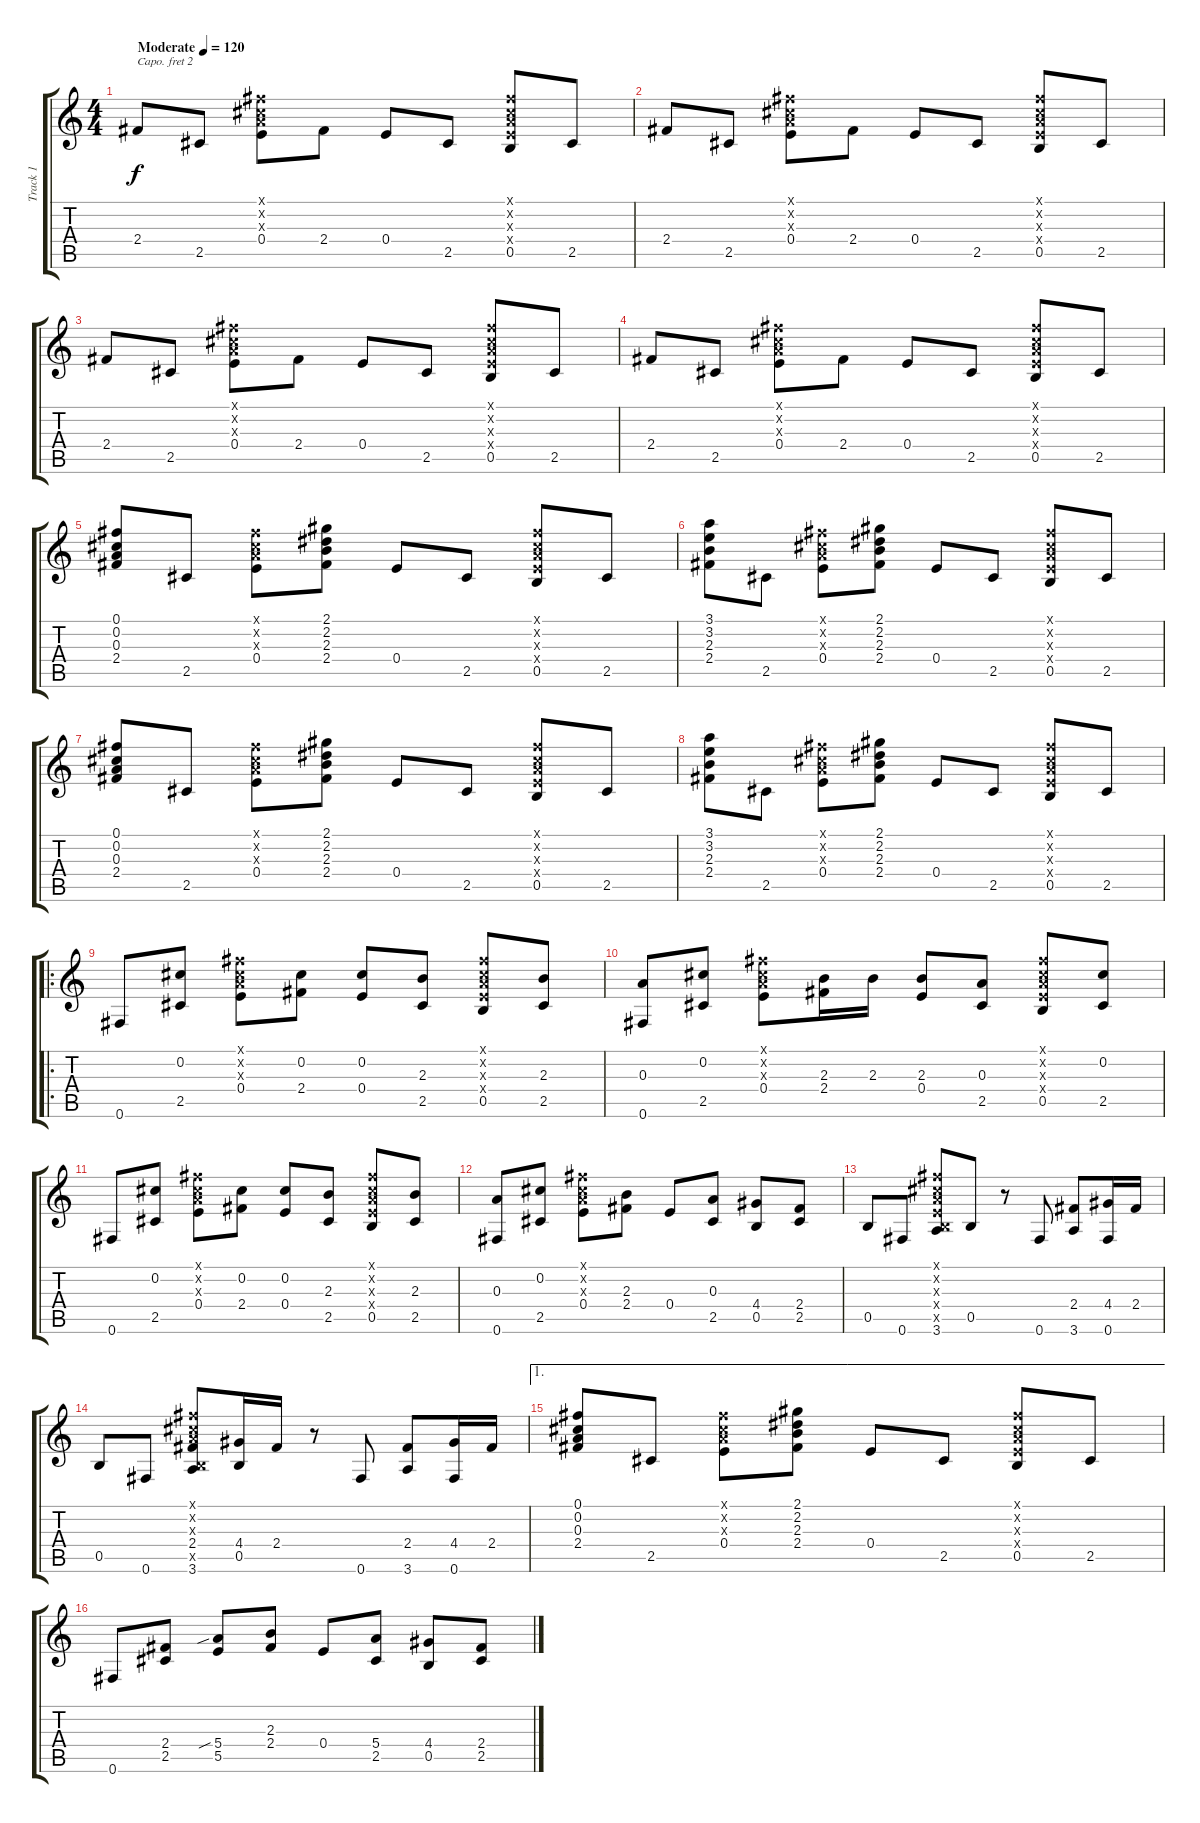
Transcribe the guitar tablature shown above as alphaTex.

\track ("Track 1" "Track 1") {instrument slapbass1}
\staff {score tabs}
\capo 2
\tuning (E4 B3 G3 D3 A2 E2) {hide}
\ts (4 4)
\tempo (120 "Moderate")
\clef g2
\ks c
2.4.8{dy f instrument slapbass1} 2.5.8 (0.1{x} 0.2{x} 0.3{x} 0.4).8 2.4.8 0.4.8 2.5.8 (0.1{x} 0.2{x} 0.3{x} 0.4{x} 0.5).8 2.5.8 |
2.4.8 2.5.8 (0.1{x} 0.2{x} 0.3{x} 0.4).8 2.4.8 0.4.8 2.5.8 (0.1{x} 0.2{x} 0.3{x} 0.4{x} 0.5).8 2.5.8 |
2.4.8 2.5.8 (0.1{x} 0.2{x} 0.3{x} 0.4).8 2.4.8 0.4.8 2.5.8 (0.1{x} 0.2{x} 0.3{x} 0.4{x} 0.5).8 2.5.8 |
2.4.8 2.5.8 (0.1{x} 0.2{x} 0.3{x} 0.4).8 2.4.8 0.4.8 2.5.8 (0.1{x} 0.2{x} 0.3{x} 0.4{x} 0.5).8 2.5.8 |
(0.1 0.2 0.3 2.4).8 2.5.8 (0.1{x} 0.2{x} 0.3{x} 0.4).8 (2.1 2.2 2.3 2.4).8 0.4.8 2.5.8 (0.1{x} 0.2{x} 0.3{x} 0.4{x} 0.5).8 2.5.8 |
(3.1 3.2 2.3 2.4).8 2.5.8 (0.1{x} 0.2{x} 0.3{x} 0.4).8 (2.1 2.2 2.3 2.4).8 0.4.8 2.5.8 (0.1{x} 0.2{x} 0.3{x} 0.4{x} 0.5).8 2.5.8 |
(0.1 0.2 0.3 2.4).8 2.5.8 (0.1{x} 0.2{x} 0.3{x} 0.4).8 (2.1 2.2 2.3 2.4).8 0.4.8 2.5.8 (0.1{x} 0.2{x} 0.3{x} 0.4{x} 0.5).8 2.5.8 |
(3.1 3.2 2.3 2.4).8 2.5.8 (0.1{x} 0.2{x} 0.3{x} 0.4).8 (2.1 2.2 2.3 2.4).8 0.4.8 2.5.8 (0.1{x} 0.2{x} 0.3{x} 0.4{x} 0.5).8 2.5.8 |
\ro
0.6.8 (0.2 2.5).8 (0.1{x} 0.2{x} 0.3{x} 0.4).8 (0.2 2.4).8 (0.2 0.4).8 (2.3 2.5).8 (0.1{x} 0.2{x} 0.3{x} 0.4{x} 0.5).8 (2.3 2.5).8 |
(0.3 0.6).8 (0.2 2.5).8 (0.1{x} 0.2{x} 0.3{x} 0.4).8 (2.3 2.4).16 2.3.16 (2.3 0.4).8 (0.3 2.5).8 (0.1{x} 0.2{x} 0.3{x} 0.4{x} 0.5).8 (0.2 2.5).8 |
0.6.8 (0.2 2.5).8 (0.1{x} 0.2{x} 0.3{x} 0.4).8 (0.2 2.4).8 (0.2 0.4).8 (2.3 2.5).8 (0.1{x} 0.2{x} 0.3{x} 0.4{x} 0.5).8 (2.3 2.5).8 |
(0.3 0.6).8 (0.2 2.5).8 (0.1{x} 0.2{x} 0.3{x} 0.4).8 (2.3 2.4).8 0.4.8 (0.3 2.5).8 (4.4 0.5).8 (2.4 2.5).8 |
0.5.8 0.6.8 (0.1{x} 0.2{x} 0.3{x} 0.4{x} 0.5{x} 3.6).8 0.5.8 r.8 0.6.8 (2.4 3.6).8 (4.4 0.6).16 2.4.16 |
0.5.8 0.6.8 (0.1{x} 0.2{x} 0.3{x} 2.4 0.5{x} 3.6).8 (4.4 0.5).16 2.4.16 r.8 0.6.8 (2.4 3.6).8 (4.4 0.6).16 2.4.16 |
\ae 1
(0.1 0.2 0.3 2.4).8 2.5.8 (0.1{x} 0.2{x} 0.3{x} 0.4).8 (2.1 2.2 2.3 2.4).8 0.4.8 2.5.8 (0.1{x} 0.2{x} 0.3{x} 0.4{x} 0.5).8 2.5.8 |
0.6.8 (2.4 2.5).8 (5.4{sib} 5.5).8 (2.3 2.4).8 0.4.8 (5.4 2.5).8 (4.4 0.5).8 (2.4 2.5).8
